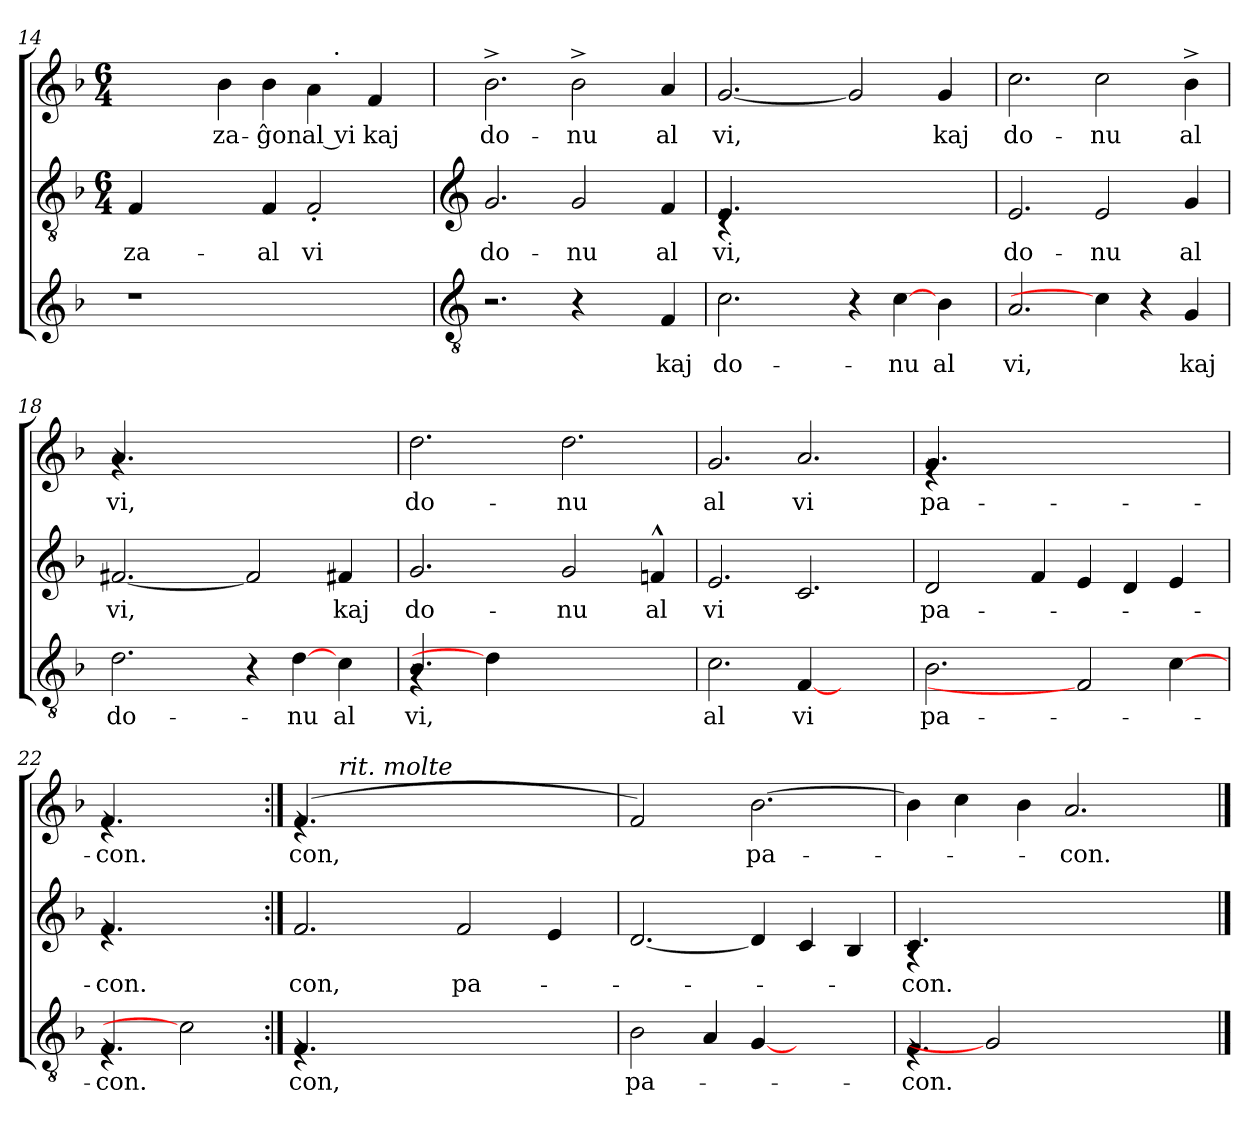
**kern	**text	**kern	**text	**kern	**text
*part3	*part3	*part2	*part2	*part1	*part1
*staff3	*staff3	*staff2	*staff2	*staff1	*staff1
*clefG2	*	*clefGv2	*	*clefG2	*
*k[b-]	*	*k[b-]	*	*k[b-]	*
*F:	*	*F:	*	*F:	*
*	*	*M6/4	*	*M6/4	*
=14	=14	=14	=14	=14	=14
!	!	!	!LO:LY:b	!	!
*	*	*^	*	*^	*
1r	.	4F/	2.ryy	-za-	2ryy	1ryy	.
.	.	2ryy	.	.	.	.	.
!	!	!	!	!	!LO:N:head=solid	!	!LO:LY:b
.	.	.	.	.	4b-\	.	-za-
!	!	!	!	!LO:LY:b	!	!	!
!	!	!	!	!LO:LY:b	!LO:N:head=solid	!	!LO:LY:b
.	.	4F/	4F/	al	4b-\	.	-ĝon
!	!	!	!	!LO:LY:b	!LO:N:head=solid	!	!LO:LY:b
2ryy	.	2ryy	2F'>/	vi	4a\	16.ryy	al vi
!	!	!	!	!	!	!LO:TX:a:t=.	!
.	.	.	.	.	.	4ryy	.
!	!	!	!	!	!	!	!LO:LY:b
.	.	.	.	.	4f/	.	kaj
.	.	.	.	.	.	8ryy	.
.	.	.	.	.	.	32ryy	.
*	*	*v	*v	*	*	*	*
*	*	*	*	*v	*v	*
!!LO:LB:g=z
=15	=15	=15	=15	=15	=15
*clefGv2	*	*clefG2	*	*	*
*	*	*^	*	*^	*
!	!	!	!	!LO:LY:b	!	!	!LO:LY:b
*	*	*v	*v	*	*	*	*
*	*	*	*	*v	*v	*
2.r	.	2.g/	do-	2.b-^>\	do-
!	!	!	!LO:LY:b	!	!LO:LY:b
4r	.	2g/	-nu	2b-^>\	-nu
4ryy	.	.	.	.	.
!	!LO:LY:b	!	!LO:LY:b	!	!LO:LY:b
4F/	kaj	4f/	al	4a/	al
=16	=16	=16	=16	=16	=16
!	!LO:LY:b	!LO:N:head=solid	!LO:LY:b	!	!LO:LY:b
*	*	*^	*	*	*
2.c\	do-	4.e/	4rc	vi,	[<2.g/	vi,
.	.	.	1ryy	.	.	.
.	.	1ryy	.	.	.	.
4r	.	.	.	.	2g/]	.
!	!LO:LY:b	!	!	!	!	!
[4c\	-nu	.	.	.	.	.
!	!LO:LY:b	!	!	!	!	!LO:LY:b
4B-\	al	.	8ryy	.	4g/	kaj
.	.	8ryy	8ryy	.	.	.
=17	=17	=17	=17	=17	=17	=17
!	!LO:LY:b	!	!	!LO:LY:b	!	!LO:LY:b
*	*	*v	*v	*	*	*
2.A/	vi,	2.e/	do-	2.cc\	do-
!	!	!	!LO:LY:b	!	!LO:LY:b
4c\]	.	2e/	-nu	2cc\	-nu
4r	.	.	.	.	.
!	!LO:LY:b	!	!LO:LY:b	!	!LO:LY:b
4G/	kaj	4g/	al	4b-^>\	al
=18	=18	=18	=18	=18	=18
!	!LO:LY:b	!	!LO:LY:b	!LO:N:head=solid	!LO:LY:b
*	*	*	*	*^	*
2.d\	do-	[<2.f#X/	vi,	4.a/	4rf	vi,
.	.	.	.	.	1ryy	.
.	.	.	.	1ryy	.	.
4r	.	2f#/]	.	.	.	.
!	!LO:LY:b	!	!	!	!	!
[4d\	-nu	.	.	.	.	.
!	!LO:LY:b	!	!LO:LY:b	!	!	!
4c\	al	4f#X/	kaj	.	8ryy	.
.	.	.	.	8ryy	8ryy	.
=19	=19	=19	=19	=19	=19	=19
!LO:N:head=solid	!LO:LY:b	!	!LO:LY:b	!	!	!LO:LY:b
*^	*	*	*	*v	*v	*
4.B-/	4rG	vi,	2.g/	do-	2.dd\	do-
.	2..ryy	.	.	.	.	.
4d\]	.	.	.	.	.	.
2..ryy	.	.	.	.	.	.
!	!	!	!	!LO:LY:b	!	!LO:LY:b
.	.	.	2g/	-nu	2.dd\	-nu
.	4.ryy	.	.	.	.	.
!	!	!	!	!LO:LY:b	!	!
.	.	.	4fn^^</	al	.	.
*v	*v	*	*	*	*	*
!!LO:LB:g=z
=20	=20	=20	=20	=20	=20
!	!LO:LY:b	!	!LO:LY:b	!	!LO:LY:b
2.c\	al	2.e/	vi	2.g/	al
!	!LO:LY:b	!	!	!	!LO:LY:b
[4F/	vi	2.c/	.	2.a/	vi
2ryy	.	.	.	.	.
=21	=21	=21	=21	=21	=21
!	!LO:LY:b	!	!LO:LY:b	!LO:N:head=solid	!LO:LY:b
*	*	*	*	*^	*
2.B-\	pa-	2d/	pa-	4.g/	4re	pa-
.	.	.	.	.	1ryy	.
.	.	.	.	1ryy	.	.
.	.	4f/	.	.	.	.
2F/]	.	4e/	.	.	.	.
.	.	4d/	.	.	.	.
[4c\	.	4e/	.	.	8ryy	.
.	.	.	.	8ryy	8ryy	.
=22	=22	=22	=22	=22	=22	=22
!LO:N:head=solid	!LO:LY:b	!LO:N:head=solid	!LO:LY:b	!LO:N:head=solid	!	!LO:LY:b
*^	*	*^	*	*	*	*
4.F/	4rD	-con.	4.f/	4rd	-con.	4.f/	4rd	-con.
.	2ryy	.	.	2ryy	.	.	2ryy	.
2c\]	.	.	2ryy	.	.	2ryy	.	.
.	8ryy	.	.	8ryy	.	.	8ryy	.
=23:|!	=23:|!	=23:|!	=23:|!	=23:|!	=23:|!	=23:|!	=23:|!	=23:|!
!LO:N:head=solid	!	!LO:LY:b	!	!	!LO:LY:b	!LO:N:head=solid	!	!LO:LY:b
*	*	*	*v	*v	*	*	*^	*
4.F/	4rD	con,	2.f/	con,	(<4.f/	4rd	8ryy	con,
.	.	.	.	.	.	.	32ryy	.
!	!	!	!	!	!	!	!LO:TX:a:i:t=rit. molte	!
.	.	.	.	.	.	.	1ryy	.
.	1ryy	.	.	.	.	1ryy	.	.
1ryy	.	.	.	.	1ryy	.	.	.
!	!	!	!	!LO:LY:b	!	!	!	!
.	.	.	2f/	pa-	.	.	.	.
.	.	.	.	.	.	.	4ryy	.
.	8ryy	.	4e/	.	.	8ryy	.	.
8ryy	8ryy	.	.	.	8ryy	8ryy	.	.
.	.	.	.	.	.	.	16.ryy	.
=24	=24	=24	=24	=24	=24	=24	=24	=24
!	!	!LO:LY:b	!	!	!	!	!	!
*v	*v	*	*	*	*v	*v	*v	*
2B-\	pa-	[<2.d/	.	2f/)	.
4A/	.	.	.	4ryy	.
!	!	!	!	!	!LO:LY:b
[4G/	.	4d/]	.	[>2.b-\	pa-
2ryy	.	4c/	.	.	.
.	.	4B-/	.	.	.
=25	=25	=25	=25	=25	=25
!LO:N:head=solid	!LO:LY:b	!LO:N:head=solid	!LO:LY:b	!	!
*^	*	*^	*	*	*
4.F/	4rD	-con.	4.c/	4rA	-con.	4b-\]	.
.	2ryy	.	.	1ryy	.	4cc\	.
2G/]	.	.	1ryy	.	.	.	.
.	.	.	.	.	.	4b-\	.
!	!	!	!	!	!	!	!LO:LY:b
.	8ryy	.	.	.	.	2.a/	-con.
2ryy	2ryy	.	.	.	.	.	.
.	.	.	.	8ryy	.	.	.
8ryy	8ryy	.	8ryy	8ryy	.	.	.
*v	*v	*	*	*	*	*	*
*	*	*v	*v	*	*	*
==	==	==	==	==	==
*-	*-	*-	*-	*-	*-
